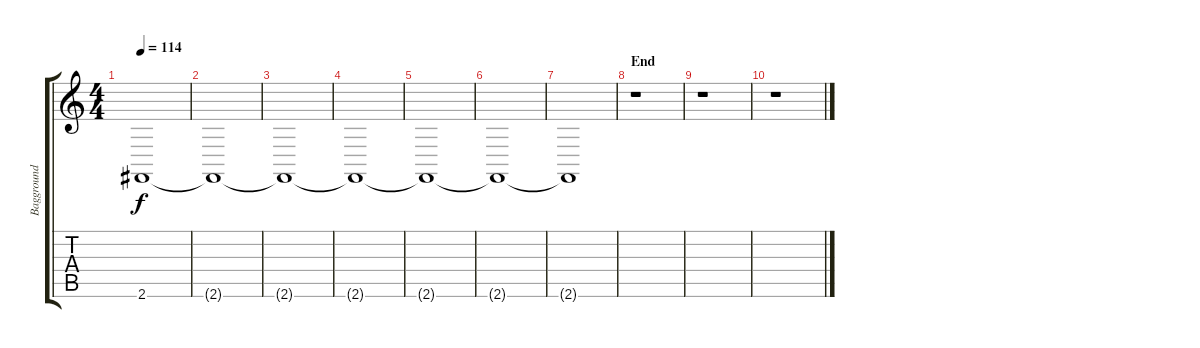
\track ("Bagground *g*" "Bagground ") {instrument bagpipe}
\staff {score tabs}
\tuning (E4 B3 G3 D3 A2 E2) {hide}
\ts (4 4)
\tempo 114
\clef g2
\ks c
2.6{t}.1{dy f} |
2.6{t}.1 |
2.6{t}.1 |
2.6{t}.1 |
2.6{t}.1 |
2.6{t}.1 |
2.6{t}.1 |
\section ("" "End")
r.1 |
r.1 |
r.1
